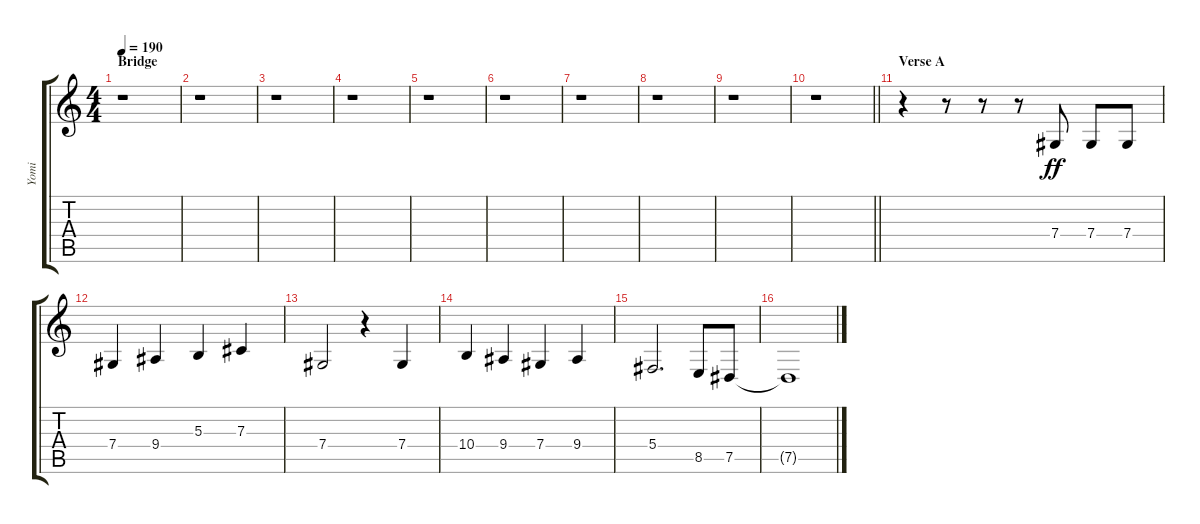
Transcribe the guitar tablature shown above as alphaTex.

\track ("Yomi" "Yomi") {instrument oboe}
\staff {score tabs}
\tuning (Eb4 Bb3 Gb3 Db3 Ab2 Eb2) {hide}
\ts (4 4)
\section ("" "Bridge")
\tempo 190
\clef g2
\ks c
r.1{dy fff} |
r.1 |
r.1 |
r.1 |
r.1 |
r.1 |
r.1 |
r.1 |
r.1 |
\barLineRight lightlight
r.1 |
\section ("" "Verse A")
r.4 r.8 r.8 r.8 7.4.8{dy ff} 7.4.8 7.4.8 |
7.4.4 9.4.4 5.3.4 7.3.4 |
7.4.2 r.4 7.4.4 |
10.4.4 9.4.4 7.4.4 9.4.4 |
5.4.2{d} 8.5.8 7.5.8 |
7.5{t}.1
